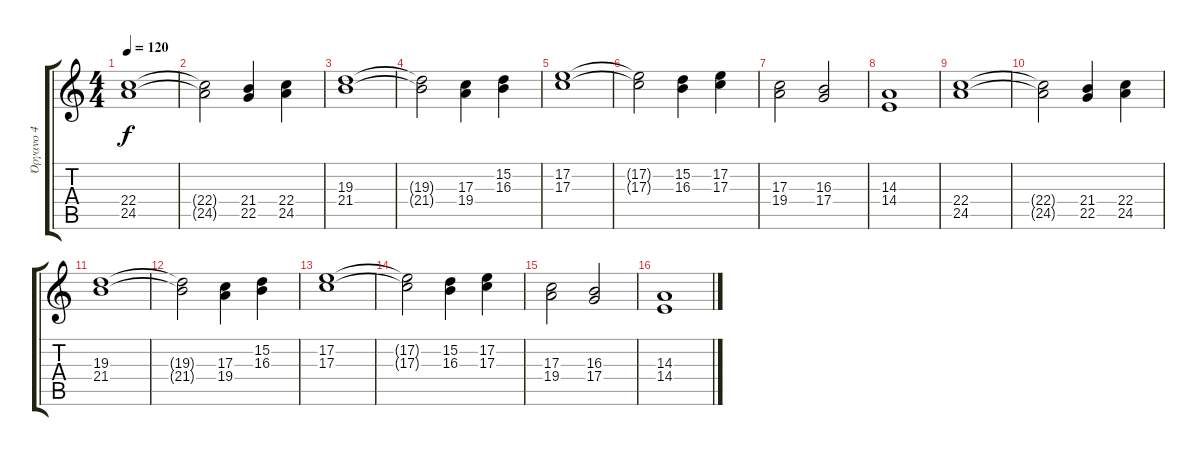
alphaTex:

\track ("Όργανο 4" "Όργανο 4") {instrument stringensemble1}
\staff {score tabs}
\tuning (E4 B3 G3 D3 A2 E2) {hide}
\ts (4 4)
\tempo 120
\clef g2
\ks c
(22.4 24.5).1{dy f volume 13} |
(22.4{t} 24.5{t}).2 (21.4 22.5).4 (22.4 24.5).4 |
(19.3 21.4).1 |
(19.3{t} 21.4{t}).2 (17.3 19.4).4 (15.2 16.3).4 |
(17.2 17.3).1 |
(17.2{t} 17.3{t}).2 (15.2 16.3).4 (17.2 17.3).4 |
(17.3 19.4).2 (16.3 17.4).2 |
(14.3 14.4).1 |
(22.4 24.5).1 |
(22.4{t} 24.5{t}).2 (21.4 22.5).4 (22.4 24.5).4 |
(19.3 21.4).1 |
(19.3{t} 21.4{t}).2 (17.3 19.4).4 (15.2 16.3).4 |
(17.2 17.3).1 |
(17.2{t} 17.3{t}).2 (15.2 16.3).4 (17.2 17.3).4 |
(17.3 19.4).2 (16.3 17.4).2 |
(14.3 14.4).1
